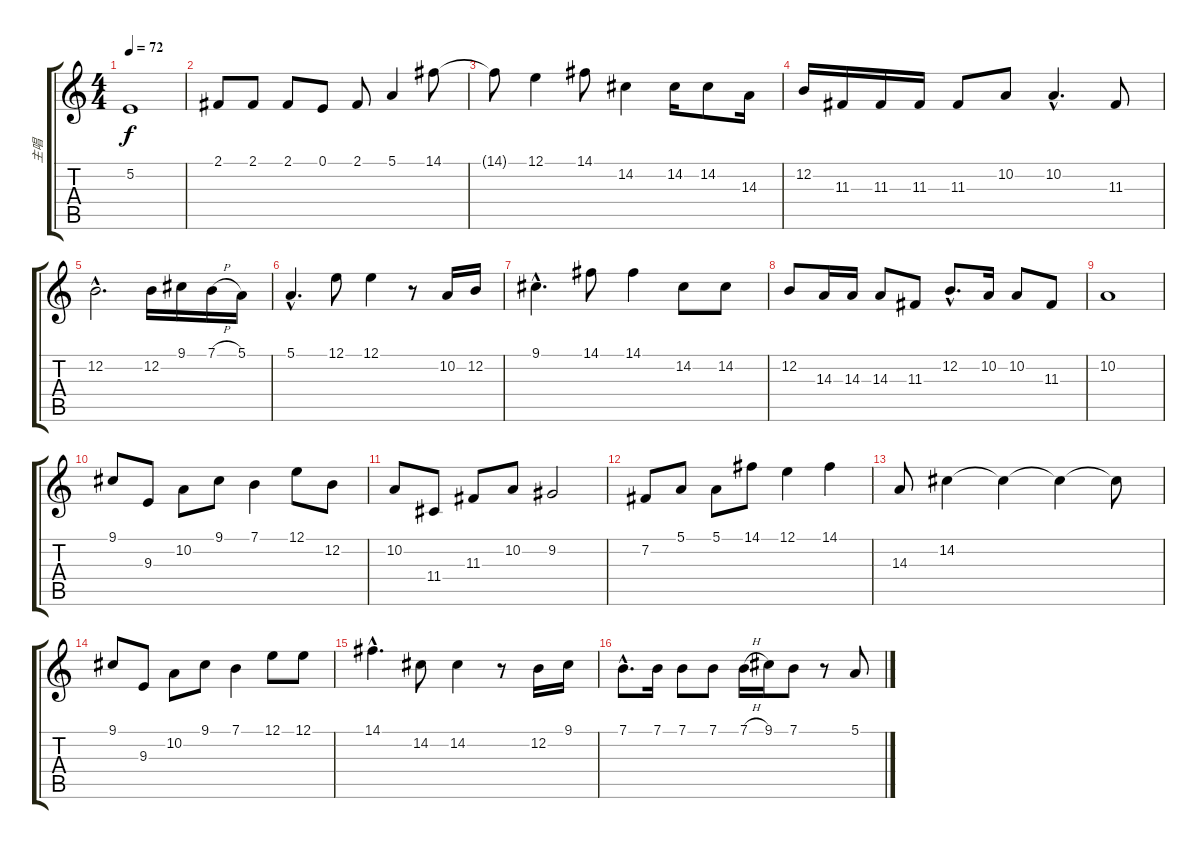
\track ("主唱" "主唱") {instrument violin}
\staff {score tabs}
\tuning (E4 B3 G3 D3 A2 E2) {hide}
\ts (4 4)
\tempo 72
\clef g2
\ks c
5.2.1{dy f} |
2.1.8 2.1.8 2.1.8 0.1.8 2.1.8 5.1.4 14.1.8 |
14.1{t}.8 12.1.4 14.1.8 14.2.4 14.2.16 14.2.8 14.3.16 |
12.2.16 11.3.16 11.3.16 11.3.16 11.3.8 10.2.8 10.2{hac}.4{d} 11.3.8 |
12.2{hac}.2{d} 12.2.16 9.1.16 7.1{h}.16 5.1.16 |
5.1{hac}.4{d} 12.1.8 12.1.4 r.8 10.2.16 12.2.16 |
9.1{hac}.4{d} 14.1.8 14.1.4 14.2.8 14.2.8 |
12.2.8 14.3.16 14.3.16 14.3.8 11.3.8 12.2{hac}.8{d} 10.2.16 10.2.8 11.3.8 |
10.2.1 |
9.1.8 9.3.8 10.2.8 9.1.8 7.1.4 12.1.8 12.2.8 |
10.2.8 11.4.8 11.3.8 10.2.8 9.2.2 |
7.2.8 5.1.8 5.1.8 14.1.8 12.1.4 14.1.4 |
14.3.8 14.2.4 14.2{t}.4 14.2{t}.4 14.2{t}.8 |
9.1.8 9.3.8 10.2.8 9.1.8 7.1.4 12.1.8 12.1.8 |
14.1{hac}.4{d} 14.2.8 14.2.4 r.8 12.2.16 9.1.16 |
7.1{hac}.8{d} 7.1.16 7.1.8 7.1.8 7.1{h}.16 9.1.16 7.1.8 r.8 5.1.8
